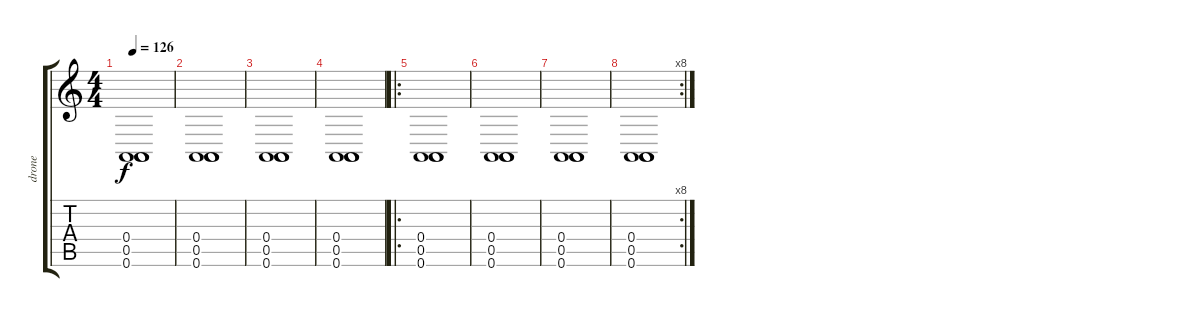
\track ("drone" "drone") {instrument rockorgan}
\staff {score tabs}
\tuning (E4 B3 G3 A2 A2 A2) {hide}
\ts (4 4)
\tempo 126
\clef g2
\ks c
(0.4 0.5 0.6).1{dy f} |
(0.4 0.5 0.6).1 |
(0.4 0.5 0.6).1 |
(0.4 0.5 0.6).1 |
\ro
(0.4 0.5 0.6).1 |
(0.4 0.5 0.6).1 |
(0.4 0.5 0.6).1 |
\rc 8
(0.4 0.5 0.6).1
